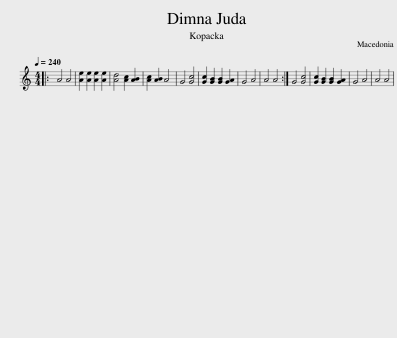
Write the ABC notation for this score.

X:1
L:1/8
Q:1/4=240
M:4/4
I:linebreak $
K:C
V:1 treble
V:1
|: A4 A4 | [Ae]2 [Ae]2 [Ae]2 [Ae]2 | [Ad]4 [Ac]2 [AB]2 | [Ac]2 [AB]2 A4 | G4 [Gc]4 | %5
 [Gc]2 [GB]2 [GB]2 [GA]2 | G4 A4 | A4 A4 :| G4 [Gc]4 | [Gc]2 [GB]2 [GB]2 [GA]2 | %10
 G4 A4 | A4 A4 | %12
